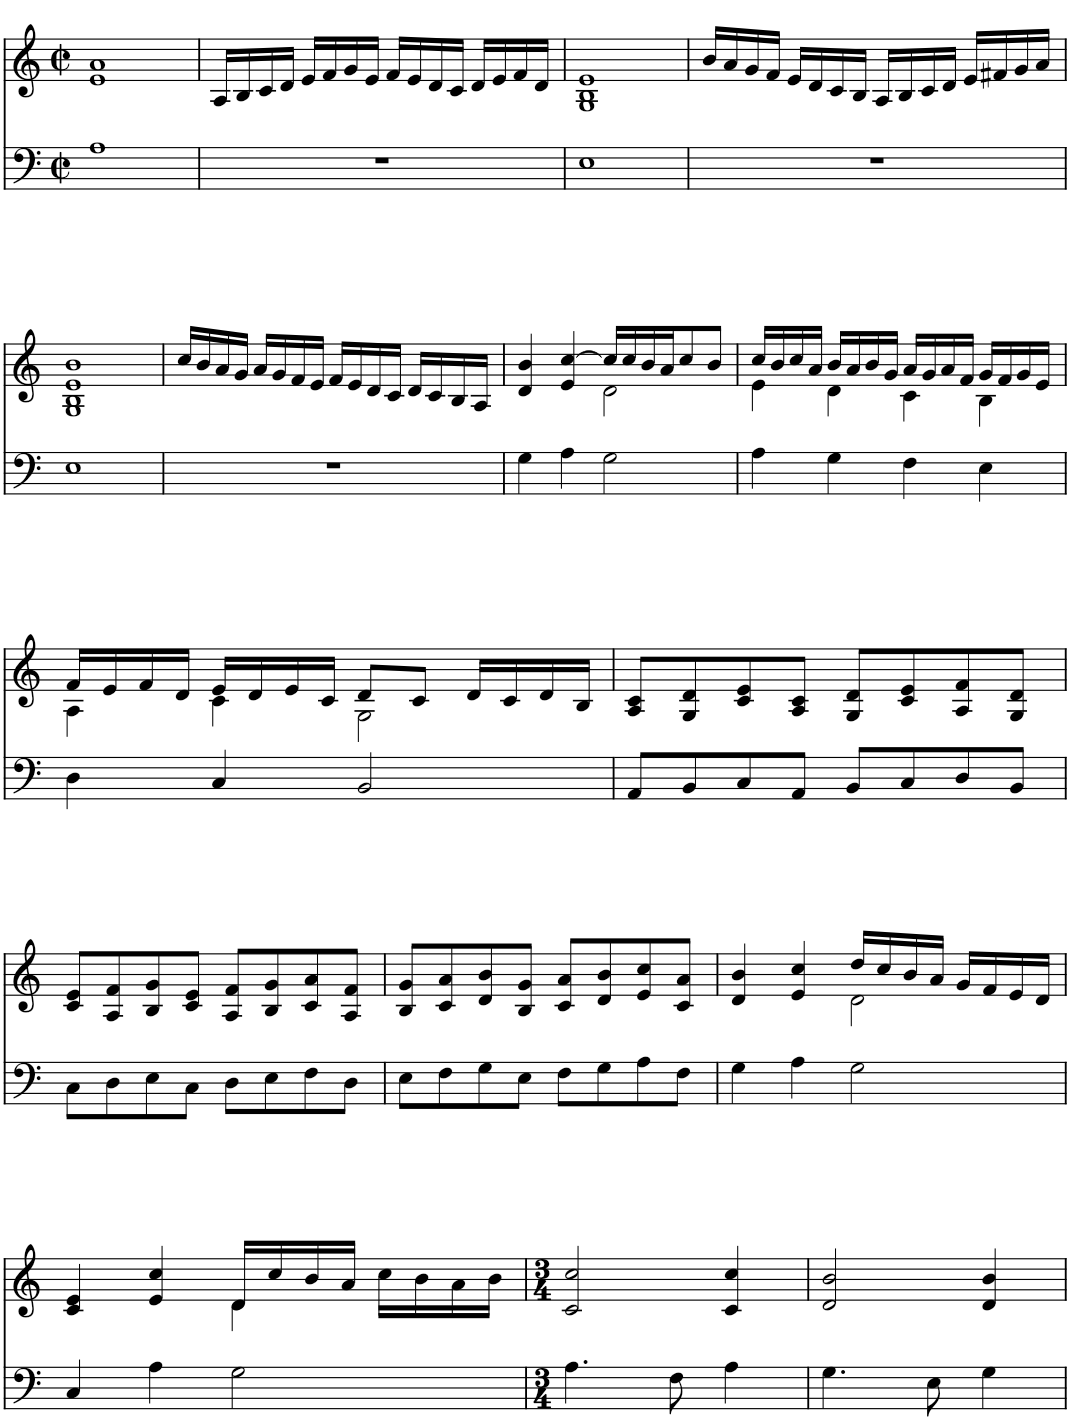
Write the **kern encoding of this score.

**kern	**kern
*part1	*part1
*staff2	*staff1
*I"Laute	*
*clefF4	*clefG2
*k[]	*k[]
*M2/2	*M2/2
*met(c|)	*met(c|)
=1	=1
1A	1e 1a
=2	=2
1r	16A/LL
.	16B/
.	16c/
.	16d/JJ
.	16e/LL
.	16f/
.	16g/
.	16e/JJ
.	16f/LL
.	16e/
.	16d/
.	16c/JJ
.	16d/LL
.	16e/
.	16f/
.	16d/JJ
=3	=3
1E	1G 1B 1e
=4	=4
1r	16b/LL
.	16a/
.	16g/
.	16f/JJ
.	16e/LL
.	16d/
.	16c/
.	16B/JJ
.	16A/LL
.	16B/
.	16c/
.	16d/JJ
.	16e/LL
.	16f#X/
.	16g/
.	16a/JJ
!!LO:LB:g=z
=5	=5
1E	1G 1B 1e 1b
=6	=6
1r	16cc/LL
.	16b/
.	16a/
.	16g/JJ
.	16a/LL
.	16g/
.	16f/
.	16e/JJ
.	16f/LL
.	16e/
.	16d/
.	16c/JJ
.	16d/LL
.	16c/
.	16B/
.	16A/JJ
=7	=7
*	*^
4G\	4d/ 4b/	2ryy
4A\	4e/ [4cc/	.
2G\	16cc/LL]	2d\
.	16cc/	.
.	16b/	.
.	16a/J	.
.	8cc/	.
.	8b/J	.
=8	=8	=8
4A\	16cc/LL	4e\
.	16b/	.
.	16cc/	.
.	16a/JJ	.
4G\	16b/LL	4d\
.	16a/	.
.	16b/	.
.	16g/JJ	.
4F\	16a/LL	4c\
.	16g/	.
.	16a/	.
.	16f/JJ	.
4E\	16g/LL	4B\
.	16f/	.
.	16g/	.
.	16e/JJ	.
!!LO:LB:g=z	!!
=9	=9	=9
4D\	16f/LL	4A\
.	16e/	.
.	16f/	.
.	16d/JJ	.
4C/	16e/LL	4c\
.	16d/	.
.	16e/	.
.	16c/JJ	.
2BB/	8d/L	2G\
.	8c/J	.
.	16d/LL	.
.	16c/	.
.	16d/	.
.	16B/JJ	.
*	*v	*v
=10	=10
8AA/L	8A/ 8c/L
8BB/	8G/ 8d/
8C/	8c/ 8e/
8AA/J	8A/ 8c/J
8BB/L	8G/ 8d/L
8C/	8c/ 8e/
8D/	8A/ 8f/
8BB/J	8G/ 8d/J
!!LO:LB:g=z
=11	=11
8C\L	8c/ 8e/L
8D\	8A/ 8f/
8E\	8B/ 8g/
8C\J	8c/ 8e/J
8D\L	8A/ 8f/L
8E\	8B/ 8g/
8F\	8c/ 8a/
8D\J	8A/ 8f/J
=12	=12
8E\L	8B/ 8g/L
8F\	8c/ 8a/
8G\	8d/ 8b/
8E\J	8B/ 8g/J
8F\L	8c/ 8a/L
8G\	8d/ 8b/
8A\	8e/ 8cc/
8F\J	8c/ 8a/J
=13	=13
*	*^
4G\	4d/ 4b/	2ryy
4A\	4e/ 4cc/	.
2G\	16dd/LL	2d\
.	16cc/	.
.	16b/	.
.	16a/JJ	.
.	16g/LL	.
.	16f/	.
.	16e/	.
.	16d/JJ	.
!!LO:LB:g=z	!!
=14	=14	=14
4C/	4c/ 4e/	2ryy
4A\	4e/ 4cc/	.
2G\	16d/LL	4d\
.	16cc/	.
.	16b/	.
.	16a/JJ	.
.	16cc\LL	4ryy
.	16b\	.
.	16a\	.
.	16b\JJ	.
*	*v	*v
=15	=15
*M3/4	*M3/4
4.A\	2c/ 2cc/
8F\	.
4A\	4c/ 4cc/
=16	=16
4.G\	2d/ 2b/
8E\	.
4G\	4d/ 4b/
=	=
*-	*-
